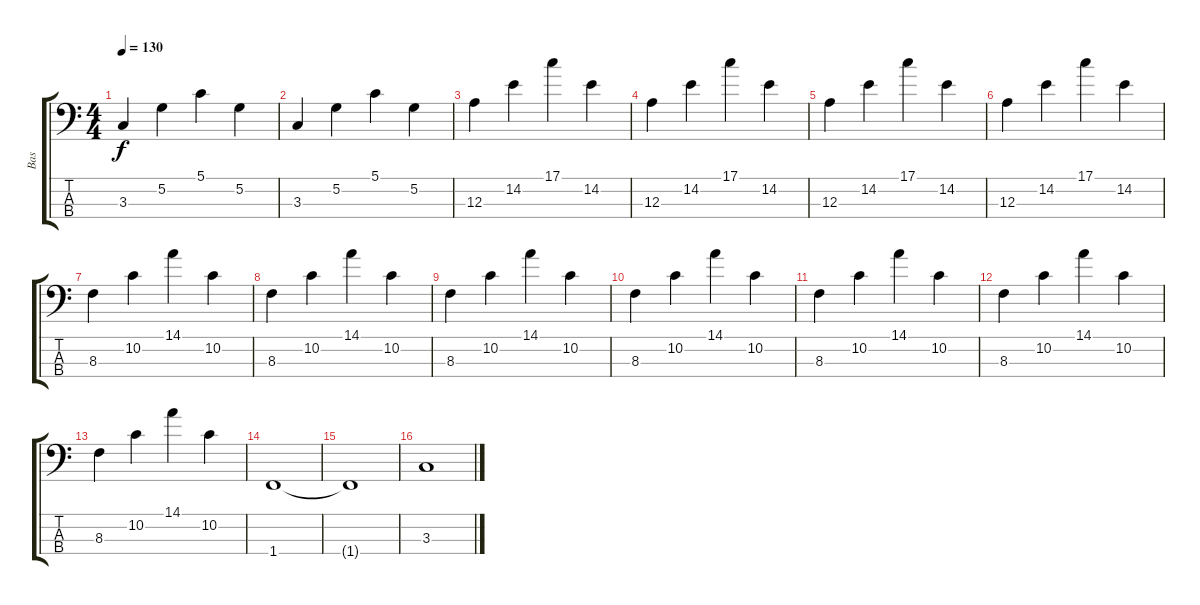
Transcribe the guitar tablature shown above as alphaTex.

\track ("Bas" "Bas") {instrument electricbassfinger}
\staff {score tabs}
\tuning (G2 D2 A1 E1) {hide}
\ts (4 4)
\tempo 130
\clef f4
\ks c
3.3.4{dy f} 5.2.4 5.1.4 5.2.4 |
3.3.4 5.2.4 5.1.4 5.2.4 |
12.3.4 14.2.4 17.1.4 14.2.4 |
12.3.4 14.2.4 17.1.4 14.2.4 |
12.3.4 14.2.4 17.1.4 14.2.4 |
12.3.4 14.2.4 17.1.4 14.2.4 |
8.3.4 10.2.4 14.1.4 10.2.4 |
8.3.4 10.2.4 14.1.4 10.2.4 |
8.3.4 10.2.4 14.1.4 10.2.4 |
8.3.4 10.2.4 14.1.4 10.2.4 |
8.3.4 10.2.4 14.1.4 10.2.4 |
8.3.4 10.2.4 14.1.4 10.2.4 |
8.3.4 10.2.4 14.1.4 10.2.4 |
1.4.1 |
1.4{t}.1 |
3.3.1
